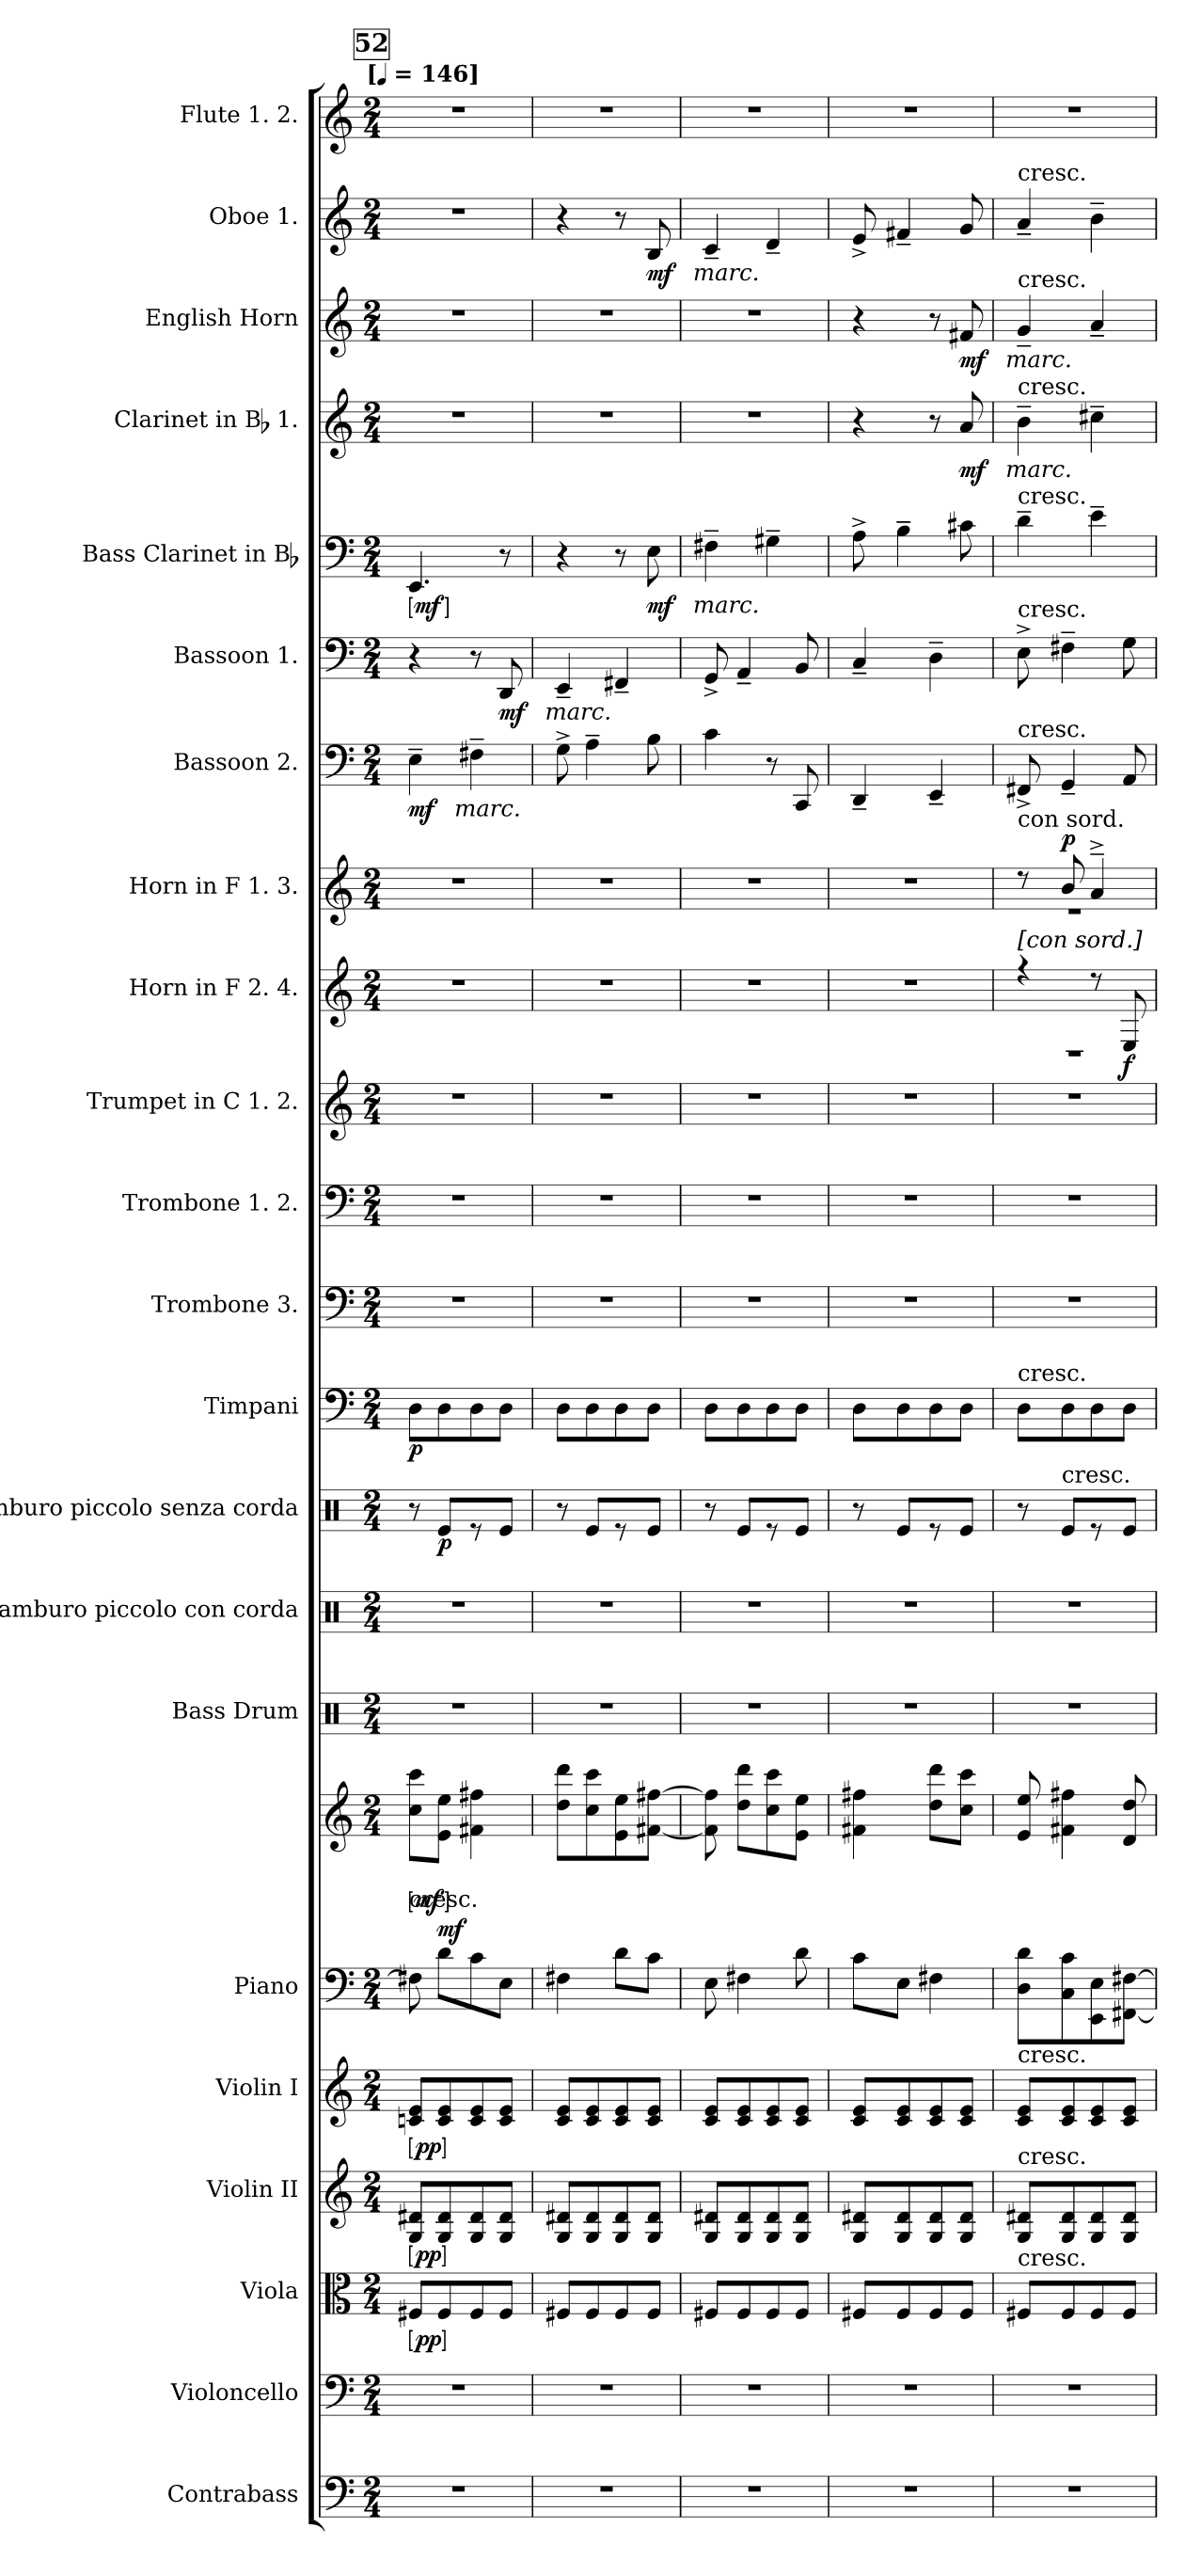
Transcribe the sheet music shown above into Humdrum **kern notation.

**kern	**kern	**kern	**dynam	**kern	**dynam	**kern	**dynam	**kern	**kern	**dynam	**kern	**kern	**kern	**dynam	**kern	**dynam	**kern	**kern	**kern	**kern	**dynam	**kern	**dynam	**kern	**dynam	**kern	**dynam	**kern	**dynam	**kern	**dynam	**kern	**dynam	**kern	**dynam	**kern
*part22	*part21	*part20	*part20	*part19	*part19	*part18	*part18	*part17	*part17	*part17	*part16	*part15	*part14	*part14	*part13	*part13	*part12	*part11	*part10	*part9	*part9	*part8	*part8	*part7	*part7	*part6	*part6	*part5	*part5	*part4	*part4	*part3	*part3	*part2	*part2	*part1
*staff23	*staff22	*staff21	*staff21	*staff20	*staff20	*staff19	*staff19	*staff18	*staff17	*staff17/18	*staff16	*staff15	*staff14	*staff14	*staff13	*staff13	*staff12	*staff11	*staff10	*staff9	*staff9	*staff8	*staff8	*staff7	*staff7	*staff6	*staff6	*staff5	*staff5	*staff4	*staff4	*staff3	*staff3	*staff2	*staff2	*staff1
*I"Contrabass	*I"Violoncello	*I"Viola	*	*I"Violin II	*	*I"Violin I	*	*I"Piano	*	*	*I"Bass Drum	*I"Tamburo piccolo con corda	*I"Tamburo piccolo senza corda	*	*I"Timpani	*	*I"Trombone 3.	*I"Trombone 1. 2.	*I"Trumpet in C 1. 2.	*I"Horn in F 2. 4.	*	*I"Horn in F 1. 3.	*	*I"Bassoon 2.	*	*I"Bassoon 1.	*	*I"Bass Clarinet in Bb	*	*I"Clarinet in Bb 1.	*	*I"English Horn	*	*I"Oboe 1.	*	*I"Flute 1. 2.
*I'Cb.	*I'Vc.	*I'Vla.	*	*I'Vln. II	*	*I'Vln. I	*	*I'Pno.	*	*	*I'B. D.	*	*	*	*I'Timp.	*	*I'Tbn.	*I'Tbn.	*	*I'Hn.	*	*I'Hn.	*	*I'Bsn.	*	*I'Bsn.	*	*I'B. Cl.	*	*I'Cl.	*	*	*	*I'Ob.	*	*I'Fl.
*clefF4	*clefF4	*clefC3	*	*clefG2	*	*clefG2	*	*clefF4	*clefG2	*	*clefX	*clefX	*clefX	*	*clefF4	*	*clefF4	*clefF4	*clefG2	*clefG2	*	*clefG2	*	*clefF4	*	*clefF4	*	*clefF4	*	*clefG2	*	*clefG2	*	*clefG2	*	*clefG2
*ITrd7c12	*	*	*	*	*	*	*	*	*	*	*	*	*	*	*	*	*	*	*	*ITrd4c7	*	*ITrd4c7	*	*	*	*	*	*ITrd1c2	*	*ITrd1c2	*	*ITrd4c7	*	*	*	*
*k[]	*k[]	*k[]	*	*k[]	*	*k[]	*	*k[]	*k[]	*	*k[]	*k[]	*k[]	*	*k[]	*	*k[]	*k[]	*k[]	*k[b-]	*	*k[b-]	*	*k[]	*	*k[]	*	*k[b-e-]	*	*k[b-e-]	*	*k[b-]	*	*k[]	*	*k[]
!!LO:TX:omd:t=[[quarter] = 146]
*M2/4	*M2/4	*M2/4	*	*M2/4	*	*M2/4	*	*M2/4	*M2/4	*	*M2/4	*M2/4	*M2/4	*	*M2/4	*	*M2/4	*M2/4	*M2/4	*M2/4	*	*M2/4	*	*M2/4	*	*M2/4	*	*M2/4	*	*M2/4	*	*M2/4	*	*M2/4	*	*M2/4
*MM146	*MM146	*MM146	*	*MM146	*	*MM146	*	*MM146	*MM146	*	*MM146	*MM146	*MM146	*	*MM146	*	*MM146	*MM146	*MM146	*MM146	*	*MM146	*	*MM146	*	*MM146	*	*MM146	*	*MM146	*	*MM146	*	*MM146	*	*MM146
!!LO:REH:place=s1:t=52
=1	=1	=1	=1	=1	=1	=1	=1	=1	=1	=1	=1	=1	=1	=1	=1	=1	=1	=1	=1	=1	=1	=1	=1	=1	=1	=1	=1	=1	=1	=1	=1	=1	=1	=1	=1	=1
!	!	!	!	!	!	!	!	!	!LO:TX:c:t=cresc.	!	!	!	!	!	!	!	!	!	!	!	!	!	!	!	!	!	!	!	!	!	!	!	!	!	!	!
!	!	!	!LO:DY:ed=brack	!	!LO:DY:ed=brack	!	!LO:DY:ed=brack	!	!	!LO:DY:ed=brack	!	!	!	!	!	!	!	!	!	!	!	!	!	!	!LO:DY:t=%s marc.	!	!	!	!LO:DY:ed=brack	!	!	!	!	!	!	!
2r	2r	8F#XL	pp	8G 8d#XL	pp	8cn 8eL	pp	8F#X]	8cc 8cccL	mf	2r	2r	8r	.	8DL	p	2r	2r	2r	2r	.	2r	.	4E~	mf	4r	.	4.DD	mf	2r	.	2r	.	2r	.	2r
.	.	8F#	.	8G 8d#	.	8c 8e	.	8dL	8e 8eeJ	mf	.	.	8Re/L	p	8D	.	.	.	.	.	.	.	.	.	.	.	.	.	.	.	.	.	.	.	.	.
.	.	8F#	.	8G 8d#	.	8c 8e	.	8c	4f#X 4ff#X	.	.	.	8r	.	8D	.	.	.	.	.	.	.	.	4F#X~	.	8r	.	.	.	.	.	.	.	.	.	.
!	!	!	!	!	!	!	!	!	!	!	!	!	!	!	!	!	!	!	!	!	!	!	!	!	!	!	!LO:DY:t=%s marc.	!	!	!	!	!	!	!	!	!
.	.	8F#J	.	8G 8d#J	.	8c 8eJ	.	8EJ	.	.	.	.	8Re/J	.	8DJ	.	.	.	.	.	.	.	.	.	.	8DD	mf	8r	.	.	.	.	.	.	.	.
=2	=2	=2	=2	=2	=2	=2	=2	=2	=2	=2	=2	=2	=2	=2	=2	=2	=2	=2	=2	=2	=2	=2	=2	=2	=2	=2	=2	=2	=2	=2	=2	=2	=2	=2	=2	=2
2r	2r	8F#XL	.	8G 8d#XL	.	8c 8eL	.	4F#X	8dd 8dddL	.	2r	2r	8r	.	8DL	.	2r	2r	2r	2r	.	2r	.	8G^	.	4EE~	.	4r	.	2r	.	2r	.	4r	.	2r
.	.	8F#	.	8G 8d#	.	8c 8e	.	.	8cc 8ccc	.	.	.	8Re/L	.	8D	.	.	.	.	.	.	.	.	4A~	.	.	.	.	.	.	.	.	.	.	.	.
.	.	8F#	.	8G 8d#	.	8c 8e	.	8dL	8e 8ee	.	.	.	8r	.	8D	.	.	.	.	.	.	.	.	.	.	4FF#X~	.	8r	.	.	.	.	.	8r	.	.
!	!	!	!	!	!	!	!	!	!	!	!	!	!	!	!	!	!	!	!	!	!	!	!	!	!	!	!	!	!LO:DY:t=%s marc.	!	!	!	!	!	!LO:DY:t=%s marc.	!
.	.	8F#J	.	8G 8d#J	.	8c 8eJ	.	8cJ	[8f#X [8ff#XJ	.	.	.	8Re/J	.	8DJ	.	.	.	.	.	.	.	.	8B	.	.	.	8D	mf	.	.	.	.	8B	mf	.
=3	=3	=3	=3	=3	=3	=3	=3	=3	=3	=3	=3	=3	=3	=3	=3	=3	=3	=3	=3	=3	=3	=3	=3	=3	=3	=3	=3	=3	=3	=3	=3	=3	=3	=3	=3	=3
2r	2r	8F#XL	.	8G 8d#XL	.	8c 8eL	.	8E	8f#] 8ff#]	.	2r	2r	8r	.	8DL	.	2r	2r	2r	2r	.	2r	.	4c	.	8GG^	.	4En~	.	2r	.	2r	.	4c~	.	2r
.	.	8F#	.	8G 8d#	.	8c 8e	.	4F#X	8dd 8dddL	.	.	.	8Re/L	.	8D	.	.	.	.	.	.	.	.	.	.	4AA~	.	.	.	.	.	.	.	.	.	.
.	.	8F#	.	8G 8d#	.	8c 8e	.	.	8cc 8ccc	.	.	.	8r	.	8D	.	.	.	.	.	.	.	.	8r	.	.	.	4F#X~	.	.	.	.	.	4d~	.	.
.	.	8F#J	.	8G 8d#J	.	8c 8eJ	.	8d	8e 8eeJ	.	.	.	8Re/J	.	8DJ	.	.	.	.	.	.	.	.	8CC	.	8BB	.	.	.	.	.	.	.	.	.	.
=4	=4	=4	=4	=4	=4	=4	=4	=4	=4	=4	=4	=4	=4	=4	=4	=4	=4	=4	=4	=4	=4	=4	=4	=4	=4	=4	=4	=4	=4	=4	=4	=4	=4	=4	=4	=4
2r	2r	8F#XL	.	8G 8d#XL	.	8c 8eL	.	8cL	4f#X 4ff#X	.	2r	2r	8r	.	8DL	.	2r	2r	2r	2r	.	2r	.	4DD~	.	4C~	.	8G^	.	4r	.	4r	.	8e^	.	2r
.	.	8F#	.	8G 8d#	.	8c 8e	.	8EJ	.	.	.	.	8Re/L	.	8D	.	.	.	.	.	.	.	.	.	.	.	.	4A~	.	.	.	.	.	4f#X~	.	.
.	.	8F#	.	8G 8d#	.	8c 8e	.	4F#X	8dd 8dddL	.	.	.	8r	.	8D	.	.	.	.	.	.	.	.	4EE~	.	4D~	.	.	.	8r	.	8r	.	.	.	.
!	!	!	!	!	!	!	!	!	!	!	!	!	!	!	!	!	!	!	!	!	!	!	!	!	!	!	!	!	!	!	!LO:DY:t=%s marc.	!	!LO:DY:t=%s marc.	!	!	!
.	.	8F#J	.	8G 8d#J	.	8c 8eJ	.	.	8cc 8cccJ	.	.	.	8Re/J	.	8DJ	.	.	.	.	.	.	.	.	.	.	.	.	8Bn	.	8g	mf	8Bn	mf	8g	.	.
=5	=5	=5	=5	=5	=5	=5	=5	=5	=5	=5	=5	=5	=5	=5	=5	=5	=5	=5	=5	=5	=5	=5	=5	=5	=5	=5	=5	=5	=5	=5	=5	=5	=5	=5	=5	=5
*	*	*	*	*	*	*	*	*	*	*	*	*	*	*	*	*	*	*	*	*^	*	*^	*	*	*	*	*	*	*	*	*	*	*	*	*	*
!	!	!	!	!	!	!	!	!	!	!	!	!	!	!	!	!	!	!	!	!	!	!	!	!	!	!	!	!	!	!	!	!	!	!	!	!LO:TX:t=cresc.	!	!
!	!	!	!	!	!	!	!	!	!	!	!	!	!	!	!	!	!	!	!	!	!	!	!	!	!	!	!	!	!	!	!	!	!	!LO:TX:t=cresc.	!	!	!	!
!	!	!	!	!	!	!	!	!	!	!	!	!	!	!	!	!	!	!	!	!	!	!	!	!	!	!	!	!	!	!	!	!LO:TX:t=cresc.	!	!	!	!	!	!
!	!	!	!	!	!	!	!	!	!	!	!	!	!	!	!	!	!	!	!	!	!	!	!	!	!	!	!	!	!	!LO:TX:t=cresc.	!	!	!	!	!	!	!	!
!	!	!	!	!	!	!	!	!	!	!	!	!	!	!	!	!	!	!	!	!	!	!	!	!	!	!	!	!LO:TX:t=cresc.	!	!	!	!	!	!	!	!	!	!
!	!	!	!	!	!	!	!	!	!	!	!	!	!	!	!	!	!	!	!	!	!	!	!	!	!	!LO:TX:t=cresc.	!	!	!	!	!	!	!	!	!	!	!	!
!	!	!	!	!	!	!	!	!	!	!	!	!	!	!	!	!	!	!	!	!	!	!	!LO:TX:a:t=con sord.	!	!	!	!	!	!	!	!	!	!	!	!	!	!	!
!	!	!	!	!	!	!	!	!	!	!	!	!	!	!	!	!	!	!	!	!LO:TX:a:t=[con sord.]	!	!	!	!	!	!	!	!	!	!	!	!	!	!	!	!	!	!
!	!	!	!	!	!	!	!	!	!	!	!	!	!	!	!LO:TX:t=cresc.	!	!	!	!	!	!	!	!	!	!	!	!	!	!	!	!	!	!	!	!	!	!	!
!	!	!	!	!	!	!LO:TX:t=cresc.	!	!	!	!	!	!	!	!	!	!	!	!	!	!	!	!	!	!	!	!	!	!	!	!	!	!	!	!	!	!	!	!
!	!	!	!	!LO:TX:t=cresc.	!	!	!	!	!	!	!	!	!	!	!	!	!	!	!	!	!	!	!	!	!	!	!	!	!	!	!	!	!	!	!	!	!	!
!	!	!LO:TX:t=cresc.	!	!	!	!	!	!	!	!	!	!	!	!	!	!	!	!	!	!	!	!	!	!	!	!	!	!	!	!	!	!	!	!	!	!	!	!
2r	2r	8F#XL	.	8G 8d#XL	.	8c 8eL	.	8D 8dL	8e 8ee	.	2r	2r	8r	.	8DL	.	2r	2r	2r	4r	2rD	.	8r	2re	.	8FF#X^	.	8E^	.	4c~	.	4a~	.	4c~	.	4a~	.	2r
!	!	!	!	!	!	!	!	!	!	!	!	!	!LO:TX:t=cresc.	!	!	!	!	!	!	!	!	!	!	!	!	!	!	!	!	!	!	!	!	!	!	!	!	!
!	!	!	!	!	!	!	!	!	!	!	!	!	!	!	!	!	!	!	!	!	!	!	!	!	!LO:DY:a	!	!	!	!	!	!	!	!	!	!	!	!	!
.	.	8F#	.	8G 8d#	.	8c 8e	.	8C 8c	4f#X 4ff#X	.	.	.	8Re/L	.	8D	.	.	.	.	.	.	.	8e	.	p	4GG~	.	4F#X~	.	.	.	.	.	.	.	.	.	.
.	.	8F#	.	8G 8d#	.	8c 8e	.	8EE 8E	.	.	.	.	8r	.	8D	.	.	.	.	8r	.	.	4d~^	.	.	.	.	.	.	4d~	.	4bn~	.	4d~	.	4b~	.	.
.	.	8F#J	.	8G 8d#J	.	8c 8eJ	.	[8FF#X [8F#XJ	8d 8dd	.	.	.	8Re/J	.	8DJ	.	.	.	.	8AA	.	f	.	.	.	8AA	.	8G	.	.	.	.	.	.	.	.	.	.
*	*	*	*	*	*	*	*	*	*	*	*	*	*	*	*	*	*	*	*	*v	*v	*	*	*	*	*	*	*	*	*	*	*	*	*	*	*	*	*
*	*	*	*	*	*	*	*	*	*	*	*	*	*	*	*	*	*	*	*	*	*	*v	*v	*	*	*	*	*	*	*	*	*	*	*	*	*	*
=	=	=	=	=	=	=	=	=	=	=	=	=	=	=	=	=	=	=	=	=	=	=	=	=	=	=	=	=	=	=	=	=	=	=	=	=
*-	*-	*-	*-	*-	*-	*-	*-	*-	*-	*-	*-	*-	*-	*-	*-	*-	*-	*-	*-	*-	*-	*-	*-	*-	*-	*-	*-	*-	*-	*-	*-	*-	*-	*-	*-	*-
